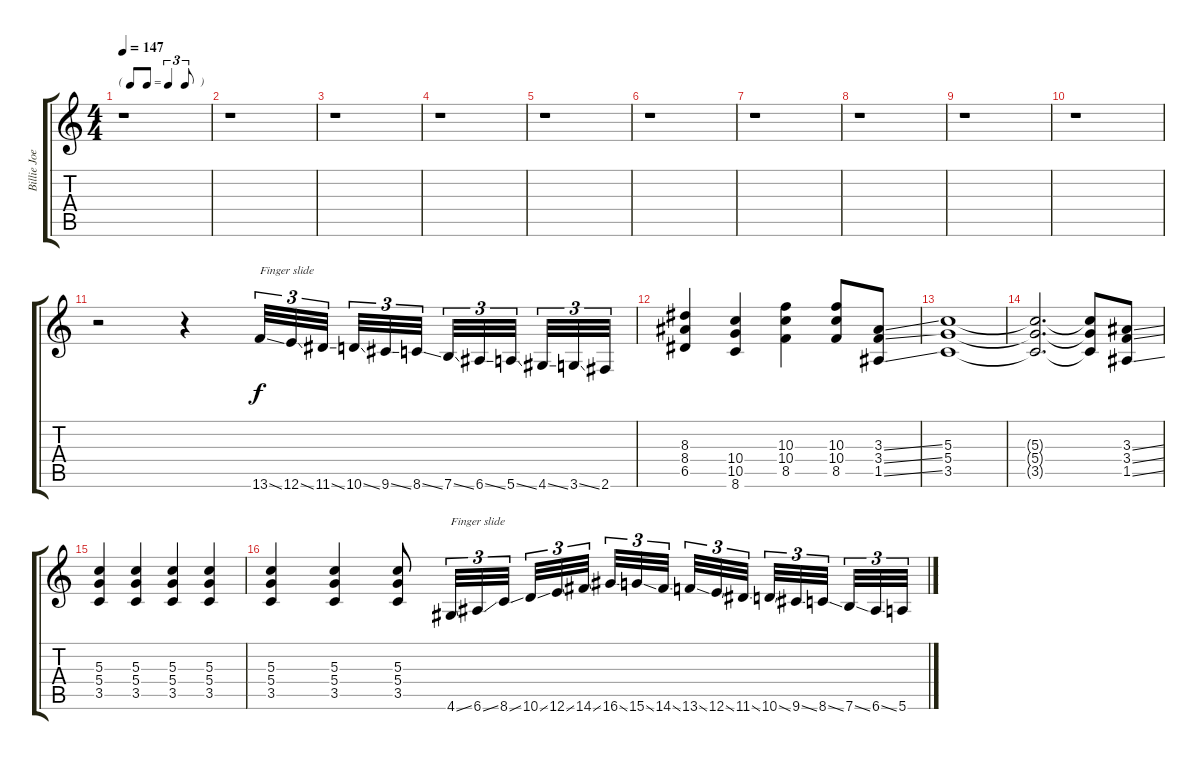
\track ("Billie Joe Armstrong - Rhythm" "Billie Joe") {instrument distortionguitar}
\staff {score tabs}
\tuning (E4 B3 G3 D3 A2 E2) {hide}
\ts (4 4)
\tf triplet8th
\tempo 147
\clef g2
\ks c
r.1{dy f} |
r.1 |
r.1 |
r.1 |
r.1 |
r.1 |
r.1 |
r.1 |
r.1 |
r.1 |
r.2 r.4 13.6{ss}.32{tu (3 2) txt "Finger slide"} 12.6{ss}.32{tu (3 2)} 11.6{ss}.32{tu (3 2)} 10.6{ss}.32{tu (3 2)} 9.6{ss}.32{tu (3 2)} 8.6{ss}.32{tu (3 2)} 7.6{ss}.32{tu (3 2)} 6.6{ss}.32{tu (3 2)} 5.6{ss}.32{tu (3 2)} 4.6{ss}.32{tu (3 2)} 3.6{ss}.32{tu (3 2)} 2.6.32{tu (3 2)} |
(8.3 8.4 6.5).4 (10.4 10.5 8.6).4 (10.3 10.4 8.5).4 (10.3 10.4 8.5).8 (3.3{ss} 3.4{ss} 1.5{ss}).8 |
(5.3 5.4 3.5).1 |
(5.3{t} 5.4{t} 3.5{t}).2{d} (5.3{t} 5.4{t} 3.5{t}).8 (3.3{ss} 3.4{ss} 1.5{ss}).8 |
(5.3 5.4 3.5).4 (5.3 5.4 3.5).4 (5.3 5.4 3.5).4 (5.3 5.4 3.5).4 |
(5.3 5.4 3.5).4 (5.3 5.4 3.5).4 (5.3 5.4 3.5).8 4.6{ss}.32{tu (3 2) txt "Finger slide"} 6.6{ss}.32{tu (3 2)} 8.6{ss}.32{tu (3 2)} 10.6{ss}.32{tu (3 2)} 12.6{ss}.32{tu (3 2)} 14.6{ss}.32{tu (3 2)} 16.6{ss}.32{tu (3 2)} 15.6{ss}.32{tu (3 2)} 14.6{ss}.32{tu (3 2)} 13.6{ss}.32{tu (3 2)} 12.6{ss}.32{tu (3 2)} 11.6{ss}.32{tu (3 2)} 10.6{ss}.32{tu (3 2)} 9.6{ss}.32{tu (3 2)} 8.6{ss}.32{tu (3 2)} 7.6{ss}.32{tu (3 2)} 6.6{ss}.32{tu (3 2)} 5.6.32{tu (3 2)}
